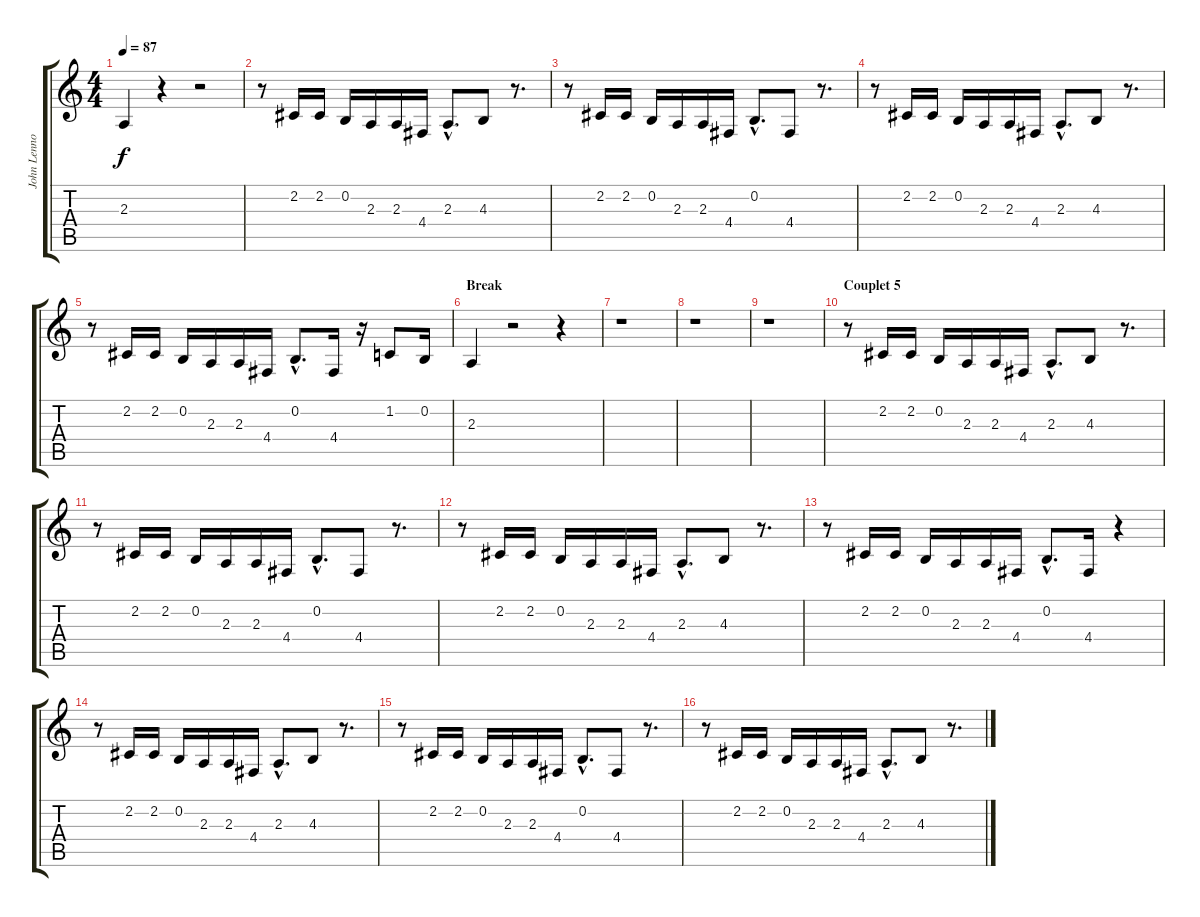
\track ("John Lennon" "John Lenno") {instrument altosax}
\staff {score tabs}
\tuning (E4 B3 G3 D3 A2 E2) {hide}
\ts (4 4)
\tempo 87
\clef g2
\ks c
2.3.4{dy f} r.4 r.2 |
r.8 2.2.16 2.2.16 0.2.16 2.3.16 2.3.16 4.4.16 2.3{hac}.8{d} 4.3.8 r.8{d} |
r.8 2.2.16 2.2.16 0.2.16 2.3.16 2.3.16 4.4.16 0.2{hac}.8{d} 4.4.8 r.8{d} |
r.8 2.2.16 2.2.16 0.2.16 2.3.16 2.3.16 4.4.16 2.3{hac}.8{d} 4.3.8 r.8{d} |
r.8 2.2.16 2.2.16 0.2.16 2.3.16 2.3.16 4.4.16 0.2{hac}.8{d} 4.4.16 r.16 1.2.8 0.2.16 |
\section ("" "Break")
2.3.4 r.2 r.4 |
r.1 |
r.1 |
r.1 |
\section ("" "Couplet 5")
r.8 2.2.16 2.2.16 0.2.16 2.3.16 2.3.16 4.4.16 2.3{hac}.8{d} 4.3.8 r.8{d} |
r.8 2.2.16 2.2.16 0.2.16 2.3.16 2.3.16 4.4.16 0.2{hac}.8{d} 4.4.8 r.8{d} |
r.8 2.2.16 2.2.16 0.2.16 2.3.16 2.3.16 4.4.16 2.3{hac}.8{d} 4.3.8 r.8{d} |
r.8 2.2.16 2.2.16 0.2.16 2.3.16 2.3.16 4.4.16 0.2{hac}.8{d} 4.4.16 r.4 |
r.8 2.2.16 2.2.16 0.2.16 2.3.16 2.3.16 4.4.16 2.3{hac}.8{d} 4.3.8 r.8{d} |
r.8 2.2.16 2.2.16 0.2.16 2.3.16 2.3.16 4.4.16 0.2{hac}.8{d} 4.4.8 r.8{d} |
r.8 2.2.16 2.2.16 0.2.16 2.3.16 2.3.16 4.4.16 2.3{hac}.8{d} 4.3.8 r.8{d}
